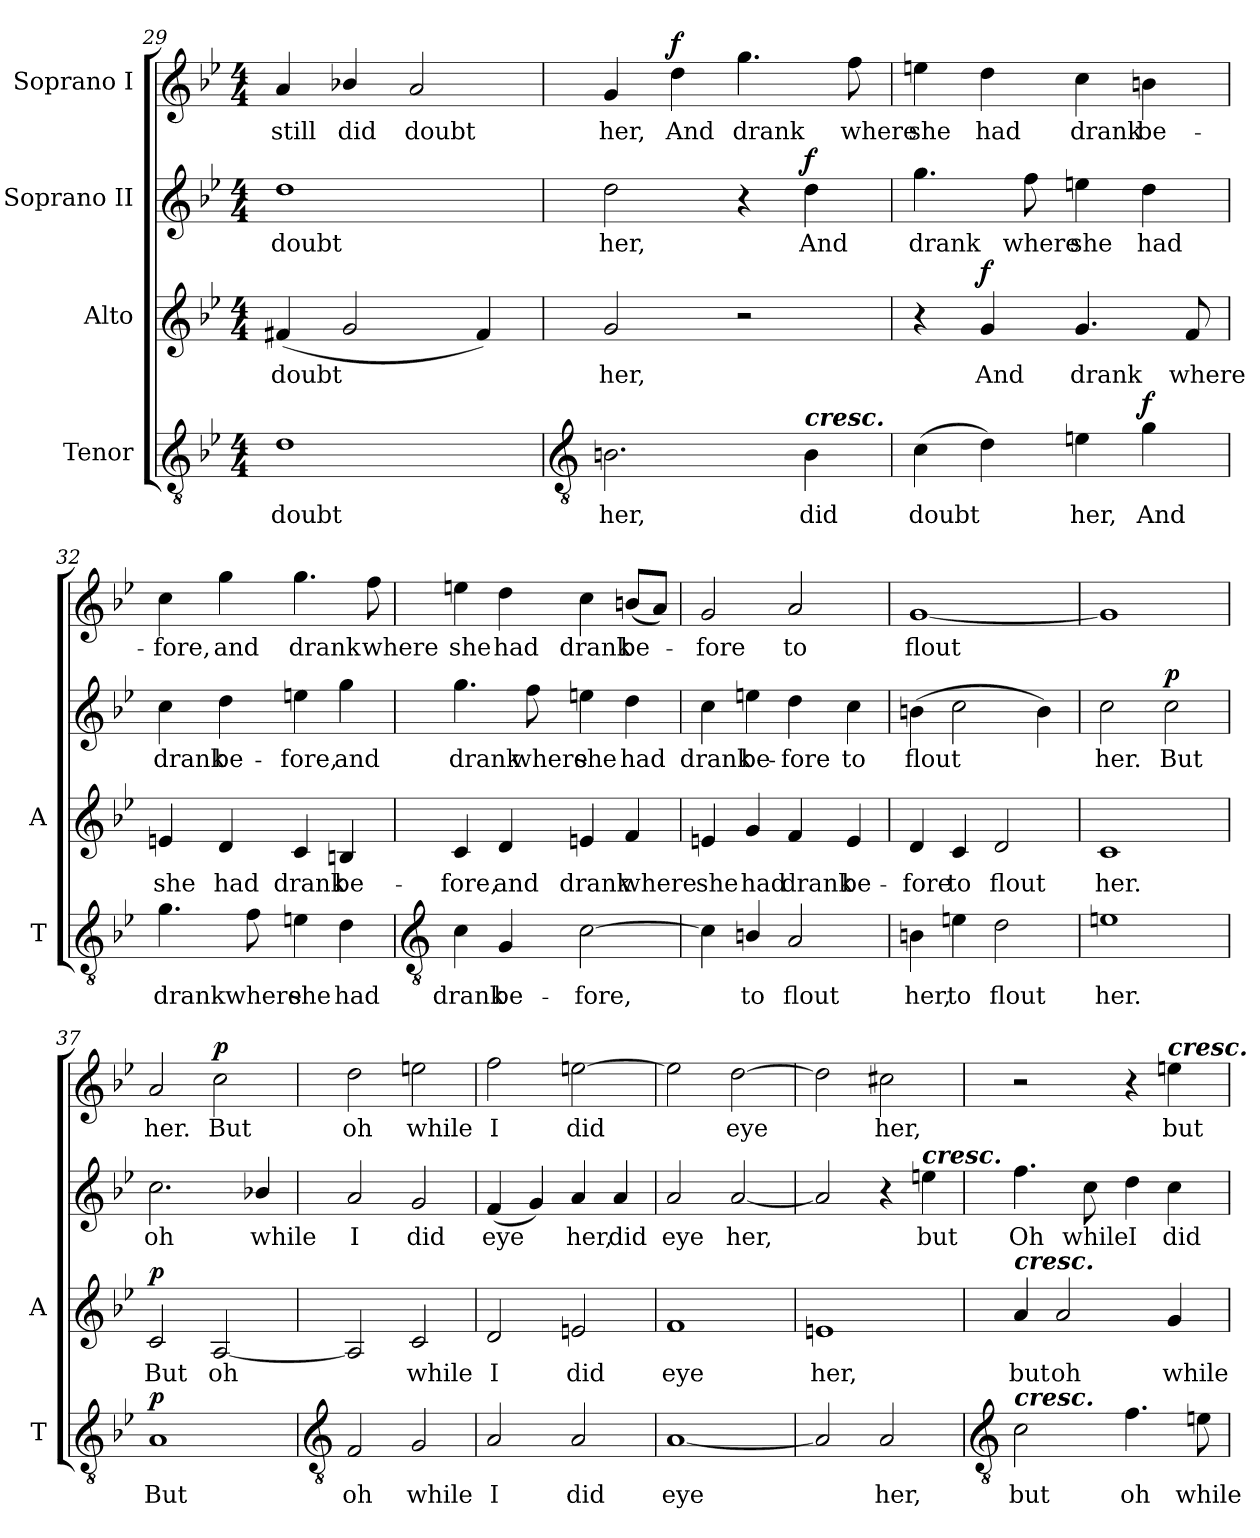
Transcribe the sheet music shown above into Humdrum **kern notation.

**kern	**text	**dynam	**kern	**text	**dynam	**kern	**text	**dynam	**kern	**text	**dynam
*part4	*part4	*part4	*part3	*part3	*part3	*part2	*part2	*part2	*part1	*part1	*part1
*staff4	*staff4	*staff4	*staff3	*staff3	*staff3	*staff2	*staff2	*staff2	*staff1	*staff1	*staff1
*I"Tenor	*	*	*I"Alto	*	*	*I"Soprano II	*	*	*I"Soprano I	*	*
*I'T	*	*	*I'A	*	*	*	*	*	*	*	*
*clefGv2	*	*	*clefG2	*	*	*clefG2	*	*	*clefG2	*	*
*k[b-e-]	*	*	*k[b-e-]	*	*	*k[b-e-]	*	*	*k[b-e-]	*	*
*B-:	*	*	*B-:	*	*	*B-:	*	*	*B-:	*	*
*M4/4	*	*	*M4/4	*	*	*M4/4	*	*	*M4/4	*	*
=29	=29	=29	=29	=29	=29	=29	=29	=29	=29	=29	=29
!	!LO:LY:b	!	!	!LO:LY:b	!	!	!LO:LY:b	!	!	!LO:LY:b	!
1d	doubt	.	(<4f#X	doubt	.	1dd	doubt	.	4a	still	.
!	!	!	!	!	!	!	!	!	!	!LO:LY:b	!
.	.	.	2g	.	.	.	.	.	4b-X/	did	.
!	!	!	!	!	!	!	!	!	!	!LO:LY:b	!
.	.	.	.	.	.	.	.	.	2a	doubt	.
.	.	.	4f#)	.	.	.	.	.	.	.	.
!!LO:LB:g=z
=30	=30	=30	=30	=30	=30	=30	=30	=30	=30	=30	=30
*clefGv2	*	*	*	*	*	*	*	*	*	*	*
!	!LO:LY:b	!	!	!LO:LY:b	!	!	!LO:LY:b	!	!	!LO:LY:b	!
2.Bn	her,	.	2g	her,	.	2dd	her,	.	4g	her,	.
!	!	!	!	!	!	!	!	!	!	!LO:LY:b	!LO:DY:b
.	.	.	.	.	.	.	.	.	4dd	And	f
!	!	!	!	!	!	!	!	!	!	!LO:LY:b	!
.	.	.	2r	.	.	4r	.	.	4.gg	drank	.
!LO:TX:a:Bi:t=cresc.	!	!	!	!	!	!	!	!	!	!	!
!	!LO:LY:b	!	!	!	!	!	!LO:LY:b	!LO:DY:b	!	!	!
4B	did	.	.	.	.	4dd	And	f	.	.	.
!	!	!	!	!	!	!	!	!	!	!LO:LY:b	!
.	.	.	.	.	.	.	.	.	8ff	where	.
=31	=31	=31	=31	=31	=31	=31	=31	=31	=31	=31	=31
!	!LO:LY:b	!	!	!	!	!	!LO:LY:b	!	!	!LO:LY:b	!
(>4c	doubt	.	4r	.	.	4.gg	drank	.	4een	she	.
!	!	!	!	!LO:LY:b	!LO:DY:b	!	!	!	!	!LO:LY:b	!
4d)	.	.	4g	And	f	.	.	.	4dd	had	.
!	!	!	!	!	!	!	!LO:LY:b	!	!	!	!
.	.	.	.	.	.	8ff	where	.	.	.	.
!	!LO:LY:b	!	!	!LO:LY:b	!	!	!LO:LY:b	!	!	!LO:LY:b	!
4en	her,	.	4.g	drank	.	4een	she	.	4cc	drank	.
!	!LO:LY:b	!LO:DY:b	!	!	!	!	!LO:LY:b	!	!	!LO:LY:b	!
4g	And	f	.	.	.	4dd	had	.	4bn	be-	.
!	!	!	!	!LO:LY:b	!	!	!	!	!	!	!
.	.	.	8f	where	.	.	.	.	.	.	.
=32	=32	=32	=32	=32	=32	=32	=32	=32	=32	=32	=32
!	!LO:LY:b	!	!	!LO:LY:b	!	!	!LO:LY:b	!	!	!LO:LY:b	!
4.g	drank	.	4en	she	.	4cc	drank	.	4cc	-fore,	.
!	!	!	!	!LO:LY:b	!	!	!LO:LY:b	!	!	!LO:LY:b	!
.	.	.	4d	had	.	4dd	be-	.	4gg	and	.
!	!LO:LY:b	!	!	!	!	!	!	!	!	!	!
8f	where	.	.	.	.	.	.	.	.	.	.
!	!LO:LY:b	!	!	!LO:LY:b	!	!	!LO:LY:b	!	!	!LO:LY:b	!
4en	she	.	4c/	drank	.	4een	-fore,	.	4.gg	drank	.
!	!LO:LY:b	!	!	!LO:LY:b	!	!	!LO:LY:b	!	!	!	!
4d	had	.	4Bn	be-	.	4gg	and	.	.	.	.
!	!	!	!	!	!	!	!	!	!	!LO:LY:b	!
.	.	.	.	.	.	.	.	.	8ff	where	.
!!LO:LB:g=z
=33	=33	=33	=33	=33	=33	=33	=33	=33	=33	=33	=33
*clefGv2	*	*	*	*	*	*	*	*	*	*	*
!	!LO:LY:b	!	!	!LO:LY:b	!	!	!LO:LY:b	!	!	!LO:LY:b	!
4c	drank	.	4c	-fore,	.	4.gg	drank	.	4een	she	.
!	!LO:LY:b	!	!	!LO:LY:b	!	!	!	!	!	!LO:LY:b	!
4G	be-	.	4d	and	.	.	.	.	4dd	had	.
!	!	!	!	!	!	!	!LO:LY:b	!	!	!	!
.	.	.	.	.	.	8ff	where	.	.	.	.
!	!LO:LY:b	!	!	!LO:LY:b	!	!	!LO:LY:b	!	!	!LO:LY:b	!
[2c	-fore,	.	4en	drank	.	4een	she	.	4cc	drank	.
!	!	!	!	!LO:LY:b	!	!	!LO:LY:b	!	!	!LO:LY:b	!
.	.	.	4f	where	.	4dd	had	.	(<8bnL	be-	.
.	.	.	.	.	.	.	.	.	8aJ)	.	.
=34	=34	=34	=34	=34	=34	=34	=34	=34	=34	=34	=34
!	!	!	!	!LO:LY:b	!	!	!LO:LY:b	!	!	!LO:LY:b	!
4c]	.	.	4en	she	.	4cc	drank	.	2g	fore	.
!	!LO:LY:b	!	!	!LO:LY:b	!	!	!LO:LY:b	!	!	!	!
4Bn/	to	.	4g	had	.	4een	be-	.	.	.	.
!	!LO:LY:b	!	!	!LO:LY:b	!	!	!LO:LY:b	!	!	!LO:LY:b	!
2A	flout	.	4f	drank	.	4dd	-fore	.	2a	to	.
!	!	!	!	!LO:LY:b	!	!	!LO:LY:b	!	!	!	!
.	.	.	4e	be-	.	4cc	to	.	.	.	.
=35	=35	=35	=35	=35	=35	=35	=35	=35	=35	=35	=35
!	!LO:LY:b	!	!	!LO:LY:b	!	!	!LO:LY:b	!	!	!LO:LY:b	!
4Bn	her,	.	4d	-fore	.	(>4bn	flout	.	[1g	flout	.
!	!LO:LY:b	!	!	!LO:LY:b	!	!	!	!	!	!	!
4en	to	.	4c	to	.	2cc	.	.	.	.	.
!	!LO:LY:b	!	!	!LO:LY:b	!	!	!	!	!	!	!
2d	flout	.	2d	flout	.	.	.	.	.	.	.
.	.	.	.	.	.	4b)	.	.	.	.	.
=36	=36	=36	=36	=36	=36	=36	=36	=36	=36	=36	=36
!	!LO:LY:b	!	!	!LO:LY:b	!	!	!LO:LY:b	!	!	!	!
1en	her.	.	1c	her.	.	2cc	her.	.	1g]	.	.
!	!	!	!	!	!	!	!LO:LY:b	!LO:DY:b	!	!	!
.	.	.	.	.	.	2cc	But	p	.	.	.
=37	=37	=37	=37	=37	=37	=37	=37	=37	=37	=37	=37
!	!LO:LY:b	!LO:DY:b	!	!LO:LY:b	!LO:DY:b	!	!LO:LY:b	!	!	!LO:LY:b	!
1A	But	p	2c/	But	p	2.cc	oh	.	2a	her.	.
!	!	!	!	!LO:LY:b	!	!	!	!	!	!LO:LY:b	!LO:DY:b
.	.	.	[2A	oh	.	.	.	.	2cc	But	p
!	!	!	!	!	!	!	!LO:LY:b	!	!	!	!
.	.	.	.	.	.	4b-X/	while	.	.	.	.
!!LO:LB:g=z
=38	=38	=38	=38	=38	=38	=38	=38	=38	=38	=38	=38
*clefGv2	*	*	*	*	*	*	*	*	*	*	*
!	!LO:LY:b	!	!	!	!	!	!LO:LY:b	!	!	!LO:LY:b	!
2F	oh	.	2A]	.	.	2a	I	.	2dd	oh	.
!	!LO:LY:b	!	!	!LO:LY:b	!	!	!LO:LY:b	!	!	!LO:LY:b	!
2G	while	.	2c	while	.	2g	did	.	2een	while	.
=39	=39	=39	=39	=39	=39	=39	=39	=39	=39	=39	=39
!	!LO:LY:b	!	!	!LO:LY:b	!	!	!LO:LY:b	!	!	!LO:LY:b	!
2A	I	.	2d	I	.	(<4f	eye	.	2ff	I	.
.	.	.	.	.	.	4g)	.	.	.	.	.
!	!LO:LY:b	!	!	!LO:LY:b	!	!	!LO:LY:b	!	!	!LO:LY:b	!
2A	did	.	2en	did	.	4a	her,	.	[2een	did	.
!	!	!	!	!	!	!	!LO:LY:b	!	!	!	!
.	.	.	.	.	.	4a	did	.	.	.	.
=40	=40	=40	=40	=40	=40	=40	=40	=40	=40	=40	=40
!	!LO:LY:b	!	!	!LO:LY:b	!	!	!LO:LY:b	!	!	!	!
[1A	eye	.	1f	eye	.	2a	eye	.	2ee]	.	.
!	!	!	!	!	!	!	!LO:LY:b	!	!	!LO:LY:b	!
.	.	.	.	.	.	[2a	her,	.	[2dd	eye	.
=41	=41	=41	=41	=41	=41	=41	=41	=41	=41	=41	=41
!	!	!	!	!LO:LY:b	!	!	!	!	!	!	!
2A]	.	.	1en	her,	.	2a]	.	.	2dd]	.	.
!	!LO:LY:b	!	!	!	!	!	!	!	!	!LO:LY:b	!
2A	her,	.	.	.	.	4r	.	.	2cc#X	her,	.
!	!	!	!	!	!	!LO:TX:a:Bi:t=cresc.	!	!	!	!	!
!	!	!	!	!	!	!	!LO:LY:b	!	!	!	!
.	.	.	.	.	.	4een	but	.	.	.	.
!!LO:LB:g=z
=42	=42	=42	=42	=42	=42	=42	=42	=42	=42	=42	=42
*clefGv2	*	*	*	*	*	*	*	*	*	*	*
!	!	!	!LO:TX:a:Bi:t=cresc.	!	!	!	!	!	!	!	!
!LO:TX:a:Bi:t=cresc.	!	!	!	!	!	!	!	!	!	!	!
!	!LO:LY:b	!	!	!LO:LY:b	!	!	!LO:LY:b	!	!	!	!
2c	but	.	4a	but	.	4.ff	Oh	.	2r	.	.
!	!	!	!	!LO:LY:b	!	!	!	!	!	!	!
.	.	.	2a	oh	.	.	.	.	.	.	.
!	!	!	!	!	!	!	!LO:LY:b	!	!	!	!
.	.	.	.	.	.	8cc	while	.	.	.	.
!	!LO:LY:b	!	!	!	!	!	!LO:LY:b	!	!	!	!
4.f	oh	.	.	.	.	4dd	I	.	4r	.	.
!	!	!	!	!	!	!	!	!	!LO:TX:a:Bi:t=cresc.	!	!
!	!	!	!	!LO:LY:b	!	!	!LO:LY:b	!	!	!LO:LY:b	!
.	.	.	4g	while	.	4cc	did	.	4een	but	.
!	!LO:LY:b	!	!	!	!	!	!	!	!	!	!
8en	while	.	.	.	.	.	.	.	.	.	.
=	=	=	=	=	=	=	=	=	=	=	=
*-	*-	*-	*-	*-	*-	*-	*-	*-	*-	*-	*-
